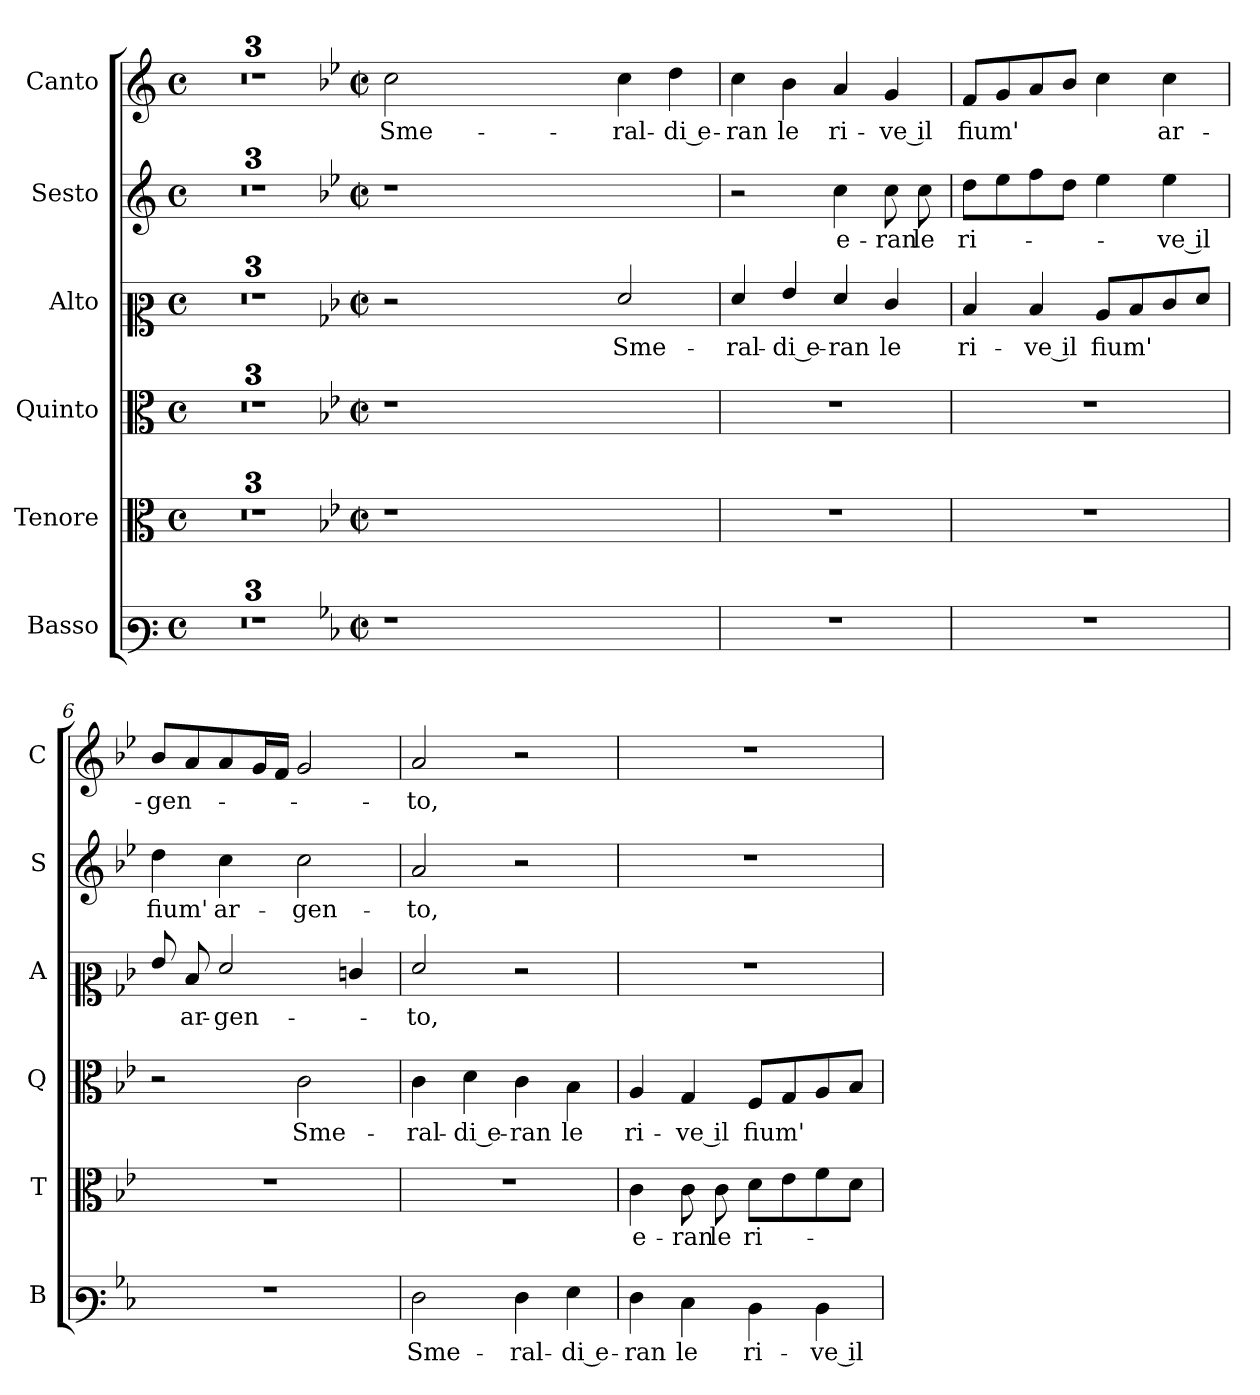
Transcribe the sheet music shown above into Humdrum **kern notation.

**kern	**text	**kern	**text	**kern	**text	**kern	**text	**kern	**text	**kern	**text
*part6	*part6	*part5	*part5	*part4	*part4	*part3	*part3	*part2	*part2	*part1	*part1
*staff6	*staff6	*staff5	*staff5	*staff4	*staff4	*staff3	*staff3	*staff2	*staff2	*staff1	*staff1
*I"Basso	*	*I"Tenore	*	*I"Quinto	*	*I"Alto	*	*I"Sesto	*	*I"Canto	*
*I'B	*	*I'T	*	*I'Q	*	*I'A	*	*I'S	*	*I'C	*
*clefF3	*	*clefC3	*	*clefC3	*	*clefC2	*	*clefG2	*	*clefG2	*
*k[]	*	*k[]	*	*k[]	*	*k[]	*	*k[]	*	*k[]	*
*C:	*	*C:	*	*C:	*	*C:	*	*C:	*	*C:	*
*M4/4	*	*M4/4	*	*M4/4	*	*M4/4	*	*M4/4	*	*M4/4	*
*met(c)	*	*met(c)	*	*met(c)	*	*met(c)	*	*met(c)	*	*met(c)	*
=1	=1	=1	=1	=1	=1	=1	=1	=1	=1	=1	=1
1ryy	.	1ryy	.	1ryy	.	1ryy	.	1ryy	.	1ryy	.
=2	=2	=2	=2	=2	=2	=2	=2	=2	=2	=2	=2
1ryy	.	1ryy	.	1ryy	.	1ryy	.	1ryy	.	1ryy	.
=3	=3	=3	=3	=3	=3	=3	=3	=3	=3	=3	=3
*clefF4	*	*clefGv2	*	*clefGv2	*	*clefG2	*	*	*	*	*
1ryy	.	1ryy	.	1ryy	.	1ryy	.	1ryy	.	1ryy	.
=3X1-	=3X1-	=3X1-	=3X1-	=3X1-	=3X1-	=3X1-	=3X1-	=3X1-	=3X1-	=3X1-	=3X1-
*k[b-e-]	*	*k[b-e-]	*	*k[b-e-]	*	*k[b-e-]	*	*k[b-e-]	*	*k[b-e-]	*
*B-:	*	*B-:	*	*B-:	*	*B-:	*	*B-:	*	*B-:	*
*M2/2	*	*M2/2	*	*M2/2	*	*M2/2	*	*M2/2	*	*M2/2	*
*met(c|)	*	*met(c|)	*	*met(c|)	*	*met(c|)	*	*met(c|)	*	*met(c|)	*
!	!	!	!	!	!	!	!	!	!	!	!LO:LY:b
1r	.	1r	.	1r	.	2r	.	1r	.	2cc\	Sme-
.	.	.	.	.	.	1ryy	.	.	.	1ryy	.
1ryy	.	1ryy	.	1ryy	.	.	.	1ryy	.	.	.
!	!	!	!	!	!	!	!LO:LY:b	!	!	!	!LO:LY:b
.	.	.	.	.	.	2f/	Sme-	.	.	4cc\	-ral-
!	!	!	!	!	!	!	!	!	!	!	!LO:LY:b
.	.	.	.	.	.	.	.	.	.	4dd\	-di e-
=4	=4	=4	=4	=4	=4	=4	=4	=4	=4	=4	=4
!	!	!	!	!	!	!	!LO:LY:b	!	!	!	!LO:LY:b
1r	.	1r	.	1r	.	4f/	-ral-	2r	.	4cc\	-ran
!	!	!	!	!	!	!	!LO:LY:b	!	!	!	!LO:LY:b
.	.	.	.	.	.	4g/	-di e-	.	.	4b-\	le
!	!	!	!	!	!	!	!LO:LY:b	!	!LO:LY:b	!	!LO:LY:b
.	.	.	.	.	.	4f/	-ran	4cc\	e-	4a/	ri-
!	!	!	!	!	!	!	!LO:LY:b	!	!LO:LY:b	!	!LO:LY:b
.	.	.	.	.	.	4e-/	le	8cc\	-ran	4g/	-ve il
!	!	!	!	!	!	!	!	!	!LO:LY:b	!	!
.	.	.	.	.	.	.	.	8cc\	le	.	.
=5	=5	=5	=5	=5	=5	=5	=5	=5	=5	=5	=5
!	!	!	!	!	!	!	!LO:LY:b	!	!LO:LY:b	!	!LO:LY:b
1r	.	1r	.	1r	.	4d/	ri-	8dd\L	ri-	8f/L	fium'
.	.	.	.	.	.	.	.	8ee-\	.	8g/	.
!	!	!	!	!	!	!	!LO:LY:b	!	!	!	!
.	.	.	.	.	.	4d/	-ve il	8ff\	.	8a/	.
.	.	.	.	.	.	.	.	8dd\J	.	8b-/J	.
!	!	!	!	!	!	!	!LO:LY:b	!	!	!	!
.	.	.	.	.	.	8c/L	fium'	4ee-\	.	4cc\	.
.	.	.	.	.	.	8d/	.	.	.	.	.
!	!	!	!	!	!	!	!	!	!LO:LY:b	!	!LO:LY:b
.	.	.	.	.	.	8e-/	.	4ee-\	-ve il	4cc\	ar-
.	.	.	.	.	.	8f/J	.	.	.	.	.
=6	=6	=6	=6	=6	=6	=6	=6	=6	=6	=6	=6
!	!	!	!	!	!	!	!	!	!LO:LY:b	!	!LO:LY:b
1r	.	1r	.	2r	.	8g/	.	4dd\	fium'	8b-/L	-gen-
!	!	!	!	!	!	!	!LO:LY:b	!	!	!	!
.	.	.	.	.	.	8d/	ar-	.	.	8a/	.
!	!	!	!	!	!	!	!LO:LY:b	!	!LO:LY:b	!	!
.	.	.	.	.	.	2f/	-gen-	4cc\	ar-	8a/	.
.	.	.	.	.	.	.	.	.	.	16g/L	.
.	.	.	.	.	.	.	.	.	.	16f/JJ	.
!	!	!	!	!	!LO:LY:b	!	!	!	!LO:LY:b	!	!
.	.	.	.	2c\	Sme-	.	.	2cc\	-gen-	2g/	.
.	.	.	.	.	.	4en/	.	.	.	.	.
=7	=7	=7	=7	=7	=7	=7	=7	=7	=7	=7	=7
!	!LO:LY:b	!	!	!	!LO:LY:b	!	!LO:LY:b	!	!LO:LY:b	!	!LO:LY:b
2F\	Sme-	1r	.	4c\	-ral-	2f/	-to,	2a/	-to,	2a/	-to,
!	!	!	!	!	!LO:LY:b	!	!	!	!	!	!
.	.	.	.	4d\	-di e-	.	.	.	.	.	.
!	!LO:LY:b	!	!	!	!LO:LY:b	!	!	!	!	!	!
4F\	-ral-	.	.	4c\	-ran	2r	.	2r	.	2r	.
!	!LO:LY:b	!	!	!	!LO:LY:b	!	!	!	!	!	!
4G\	-di e-	.	.	4B-\	le	.	.	.	.	.	.
!!LO:PB:g=z
=8	=8	=8	=8	=8	=8	=8	=8	=8	=8	=8	=8
!	!LO:LY:b	!	!LO:LY:b	!	!LO:LY:b	!	!	!	!	!	!
4F\	-ran	4c\	e-	4A/	ri-	1r	.	1r	.	1r	.
!	!LO:LY:b	!	!LO:LY:b	!	!LO:LY:b	!	!	!	!	!	!
4E-\	le	8c\	-ran	4G/	-ve il	.	.	.	.	.	.
!	!	!	!LO:LY:b	!	!	!	!	!	!	!	!
.	.	8c\	le	.	.	.	.	.	.	.	.
!	!LO:LY:b	!	!LO:LY:b	!	!LO:LY:b	!	!	!	!	!	!
4D\	ri-	8d\L	ri-	8F/L	fium'	.	.	.	.	.	.
.	.	8e-\	.	8G/	.	.	.	.	.	.	.
!	!LO:LY:b	!	!	!	!	!	!	!	!	!	!
4D\	-ve il	8f\	.	8A/	.	.	.	.	.	.	.
.	.	8d\J	.	8B-/J	.	.	.	.	.	.	.
=	=	=	=	=	=	=	=	=	=	=	=
*-	*-	*-	*-	*-	*-	*-	*-	*-	*-	*-	*-
